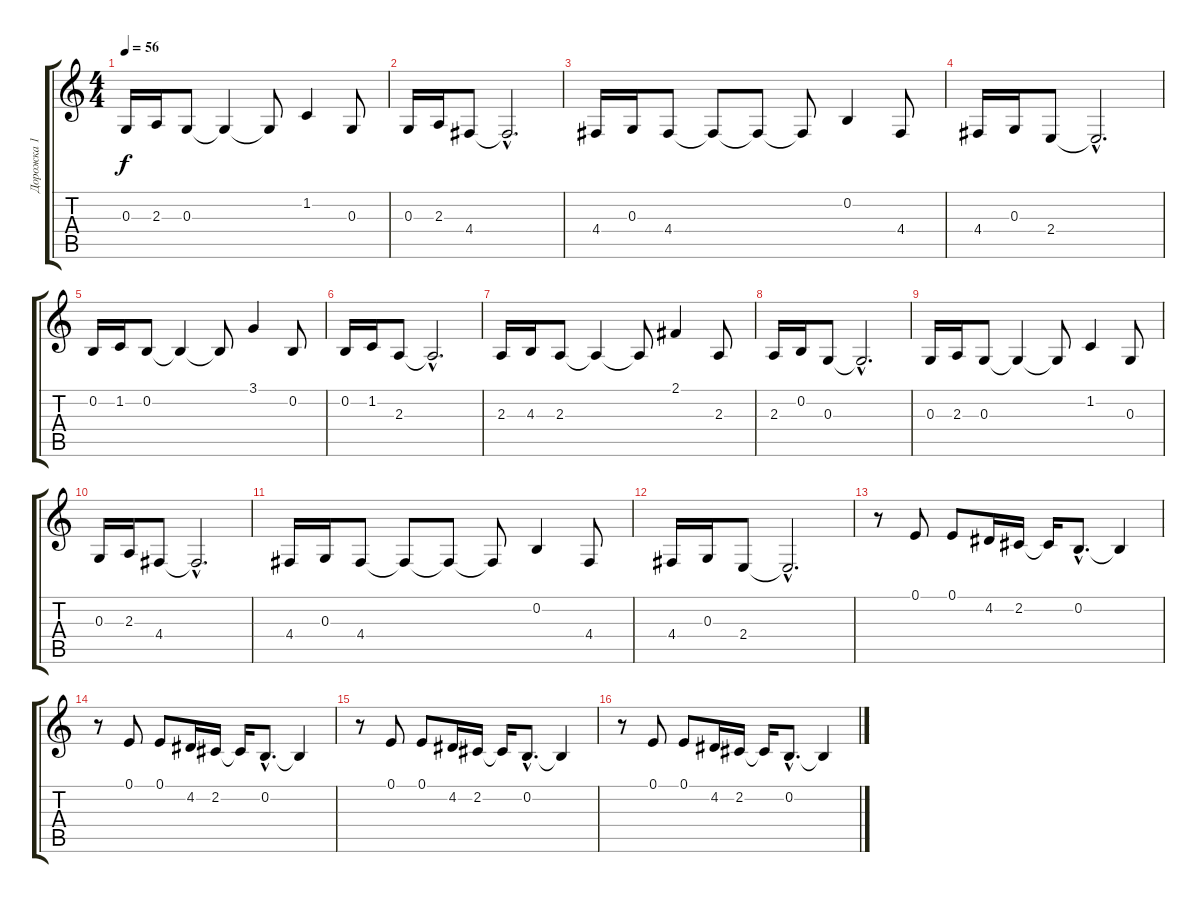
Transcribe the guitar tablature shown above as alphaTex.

\track ("Дорожка 1" "Дорожка 1") {instrument altosax}
\staff {score tabs}
\tuning (E4 B3 G3 D3 A2 E2) {hide}
\ts (4 4)
\tempo 56
\clef g2
\ks c
0.3.16{dy f} 2.3.16 0.3.8 0.3{t}.4 0.3{t}.8 1.2.4 0.3.8 |
0.3.16 2.3.16 4.4.8 4.4{hac t}.2{d} |
4.4.16 0.3.16 4.4.8 4.4{t}.8 4.4{t}.8 4.4{t}.8 0.2.4 4.4.8 |
4.4.16 0.3.16 2.4.8 2.4{hac t}.2{d} |
0.2.16 1.2.16 0.2.8 0.2{t}.4 0.2{t}.8 3.1.4 0.2.8 |
0.2.16 1.2.16 2.3.8 2.3{hac t}.2{d} |
2.3.16 4.3.16 2.3.8 2.3{t}.4 2.3{t}.8 2.1.4 2.3.8 |
2.3.16 0.2.16 0.3.8 0.3{hac t}.2{d} |
0.3.16 2.3.16 0.3.8 0.3{t}.4 0.3{t}.8 1.2.4 0.3.8 |
0.3.16 2.3.16 4.4.8 4.4{hac t}.2{d} |
4.4.16 0.3.16 4.4.8 4.4{t}.8 4.4{t}.8 4.4{t}.8 0.2.4 4.4.8 |
4.4.16 0.3.16 2.4.8 2.4{hac t}.2{d} |
r.8 0.1.8 0.1.8 4.2.16 2.2.16 2.2{t}.16 0.2{hac}.8{d} 0.2{t}.4 |
r.8 0.1.8 0.1.8 4.2.16 2.2.16 2.2{t}.16 0.2{hac}.8{d} 0.2{t}.4 |
r.8 0.1.8 0.1.8 4.2.16 2.2.16 2.2{t}.16 0.2{hac}.8{d} 0.2{t}.4 |
r.8 0.1.8 0.1.8 4.2.16 2.2.16 2.2{t}.16 0.2{hac}.8{d} 0.2{t}.4
